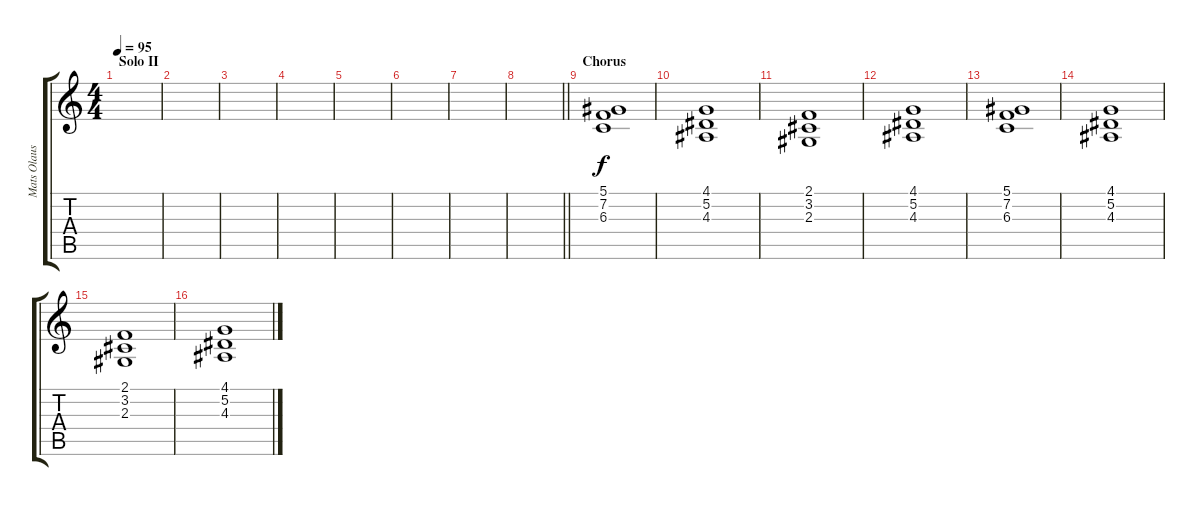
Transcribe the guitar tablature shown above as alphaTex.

\track ("Mats Olausson" "Mats Olaus") {instrument electricgrandpiano}
\staff {score tabs}
\tuning (Eb4 Bb3 Gb3 Db3 Ab2 Eb2) {hide}
\ts (4 4)
\section ("" "Solo II")
\tempo 95
\clef g2
\ks c
|
|
|
|
|
|
|
\barLineRight lightlight
|
\section ("" "Chorus")
(5.1 7.2 6.3).1 |
(4.1 5.2 4.3).1 |
(2.1 3.2 2.3).1 |
(4.1 5.2 4.3).1 |
(5.1 7.2 6.3).1 |
(4.1 5.2 4.3).1 |
(2.1 3.2 2.3).1 |
(4.1 5.2 4.3).1
